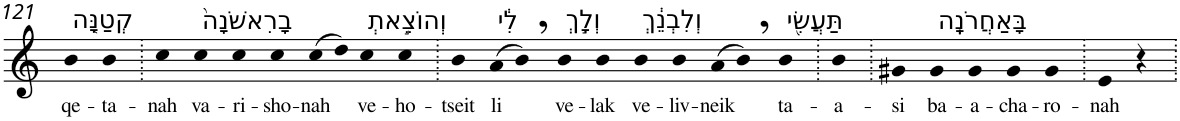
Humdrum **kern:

**kern	**text
*part1	*part1
*staff1	*staff1
*I"Piano	*
*I'Pno	*
!!LO:PB:g=z
*clefG2	*
*k[]	*
=121	=121
!LO:TX:a:t=קְטַנָּ֤ה	!
!	!LO:LY:b
4b	qe-
!	!LO:LY:b
4b	-ta-
=122.	=122.
!	!LO:LY:b
4cc	-nah
!LO:TX:a:t=בָרִאשֹׁנָה֙	!
!	!LO:LY:b
4cc	va-
!	!LO:LY:b
4cc	-ri-
!	!LO:LY:b
4cc	-sho-
!	!LO:LY:b
(>8cc	-nah
8dd)	.
!LO:TX:a:t=וְהוֹצֵ֣אתְ	!
!	!LO:LY:b
4cc	ve-
!	!LO:LY:b
4cc	-ho-
=123.	=123.
!	!LO:LY:b
4b	-tseit
!LO:TX:a:t=לִ֔י	!
!	!LO:LY:b
(>8a	li
8b,)	.
!LO:TX:a:t=וְלָ֣ךְ	!
!	!LO:LY:b
4b	ve-
!	!LO:LY:b
4b	-lak
!LO:TX:a:t=וְלִבְנֵ֔ךְ	!
!	!LO:LY:b
4b	ve-
!	!LO:LY:b
4b	-liv-
!	!LO:LY:b
(>8a	-neik
8b,)	.
!LO:TX:a:t=תַּעֲשִׂ֖י	!
!	!LO:LY:b
4b	ta-
=124.	=124.
!	!LO:LY:b
4b	-a-
=125.	=125.
!	!LO:LY:b
4g#X	-si
!LO:TX:a:t=בָּאַחֲרֹנָֽה	!
!	!LO:LY:b
4g#	ba-
!	!LO:LY:b
4g#	-a-
!	!LO:LY:b
4g#	-cha-
!	!LO:LY:b
4g#	-ro-
=126.	=126.
!	!LO:LY:b
4e	-nah
4r	.
=.	=.
*-	*-
